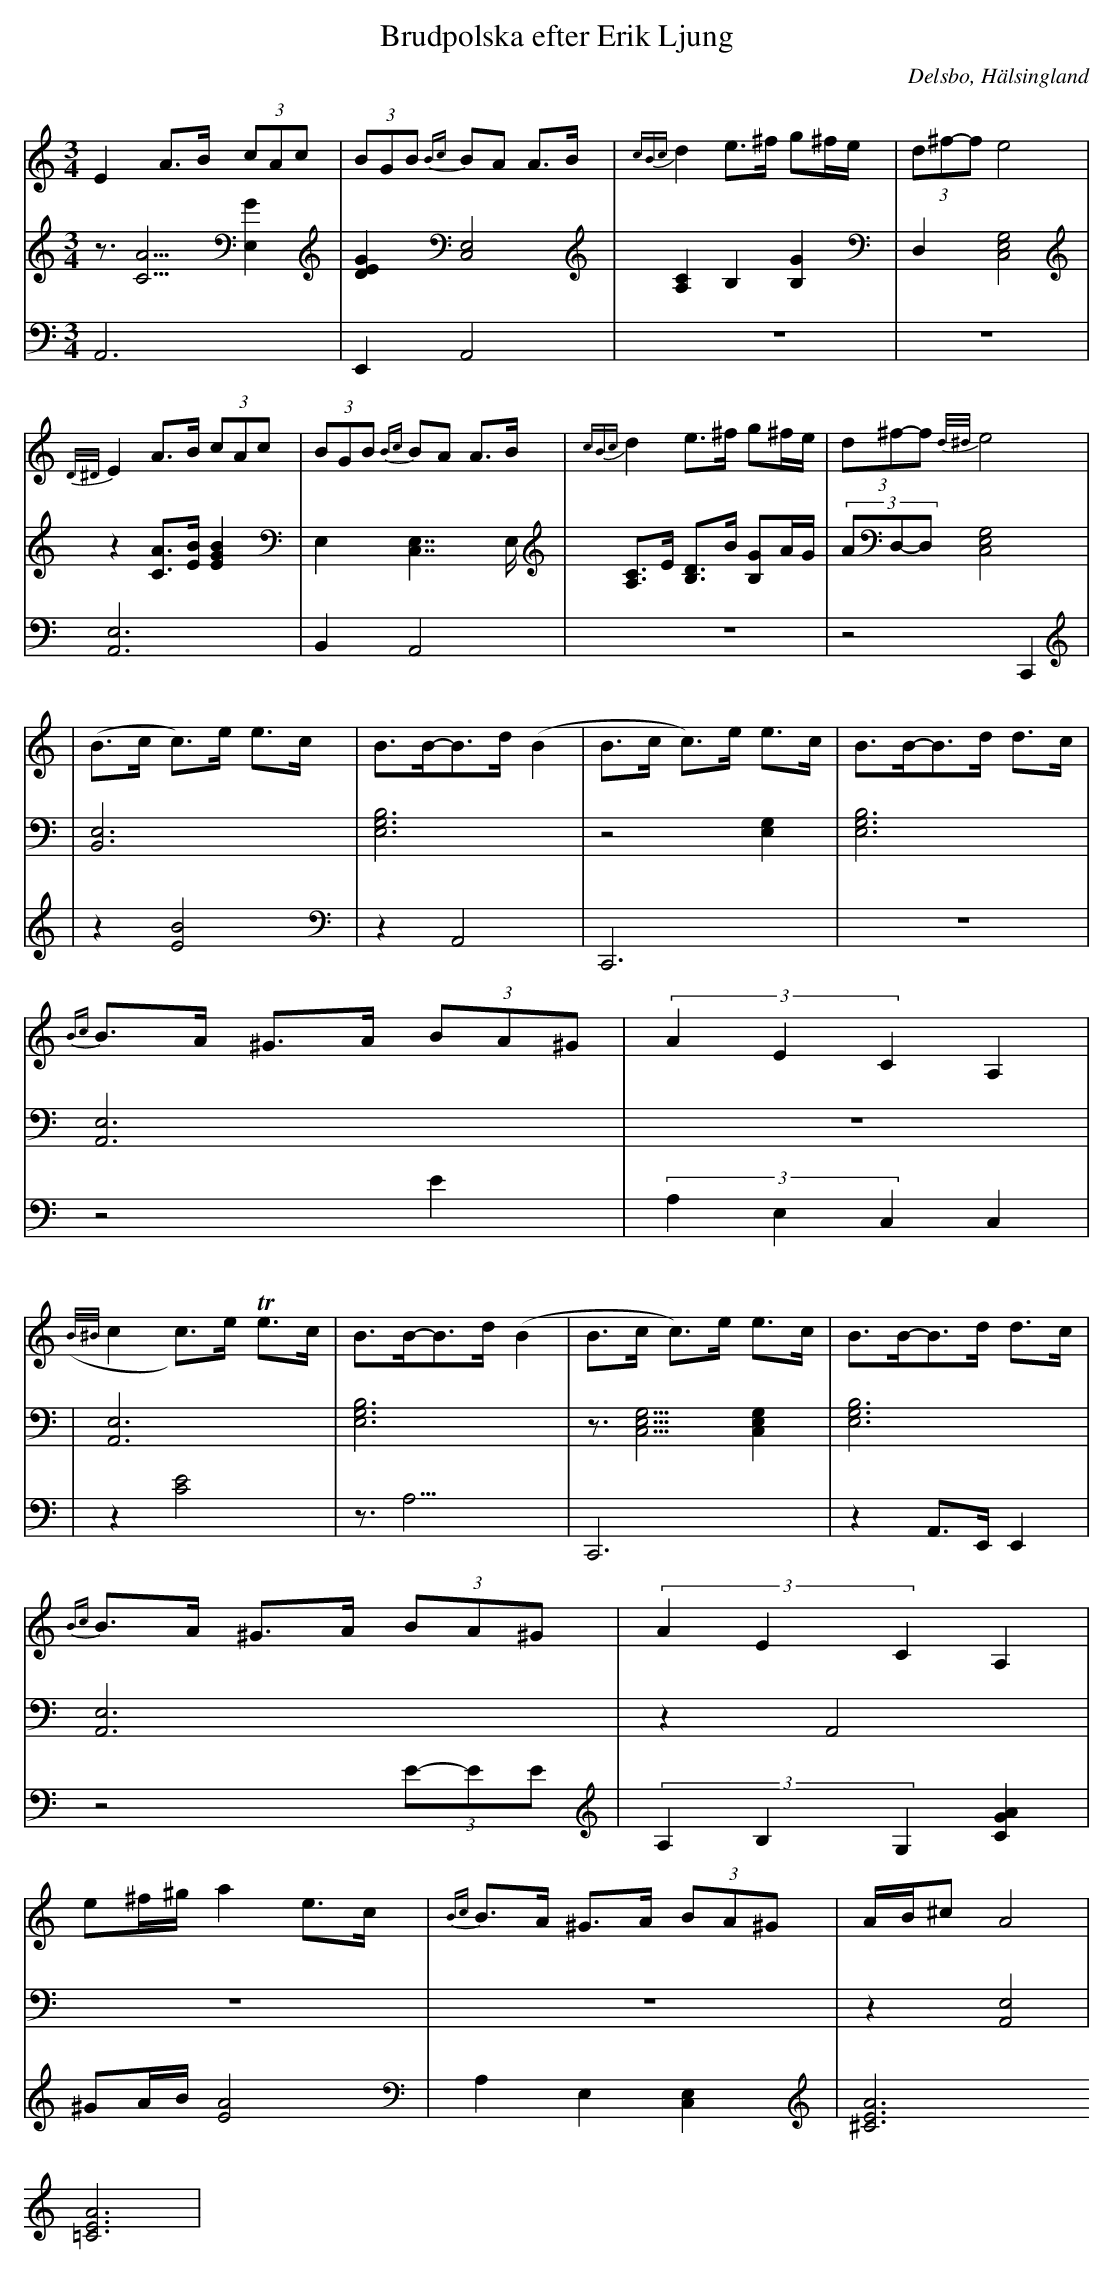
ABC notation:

X:1
T: Brudpolska efter Erik Ljung
Q: 105
O: Delsbo, Hälsingland
M: 3/4
L: 1/8
K: Am
V:1
V:2
V:3 =Merge
V:1
E2 A>B (3cAc| (3BGB {Bc}BA A>B|{cBc}d2 e>^f g^f/e/|(3d^f-f e4 |
{D/^D/}E2 A>B (3cAc| (3BGB {Bc}BA A>B|{cBc}d2 e>^f g^f/e/|(3d^f-f {d/^d/}e4 |
|(B>c c)>e e>c|B>B-B>d (B2|B>c c)>e e>c|B>B-B>d d>c|
{Bc}B>A ^G>A (3BA^G|(3A2E2C2 A,2|
({B/^B/}c2 c)>e Te>c|B>B-B>d (B2|B>c c)>e e>c|B>B-B>d d>c|
{Bc}B>A ^G>A (3BA^G|(3A2E2C2 A,2|
e^f/^g/ a2 e>c|{Bc}B>A ^G>A (3BA^G|A/B/^c A4|
V:2
z3/2[A5/2C5/2] [E,2G2]|[D2E2G2] [C,4E,4]|[A,2C2] B,2 [B,2G2]|D,2 [E,4G,4C,4]|
z2 [AC]>[BE] [B2E2G2]|E,2 [C,7/2E,7/2]E,/|[A,C]>E [B,D]>B [B,G]A/G/|(3AD,-D, [E,4G,4C,4]|
|[B,,6E,6]|[E,6G,6B,6]|z4[G,2E,2]|[E,6G,6B,6]|
[A,,6E,6]|z6|
|[A,,6E,6]|[E,6G,6B,6]|z3/2[E,5/2G,5/2C,5/2] [E,2G,2C,2]|[E,6G,6B,6]|
[A,,6E,6]|z2 A,,4|
z6|z6|z2 [A,,4E,4]|
V:3
A,,6|E,,2 A,,4|z6|z6|
[A,,6E,6]|B,,2 A,,4|z6|z4  C,,2|
|z2 [B4E4]|z2 A,,4|C,,6|z6|
z4 E2|(3A,2E,2C,2 [C,2]|
|z2 [C4E4]|z3<A,3|C,,6|z2 A,,>E,, E,,2|
z4 (3E-EE|(3A,2B,2G,2 [G2A2C2]|
^GA/B/ [A4E4]|A,2 E,2 [C,2E,2]|[A6^C6E6] [A6=C6E6]|
